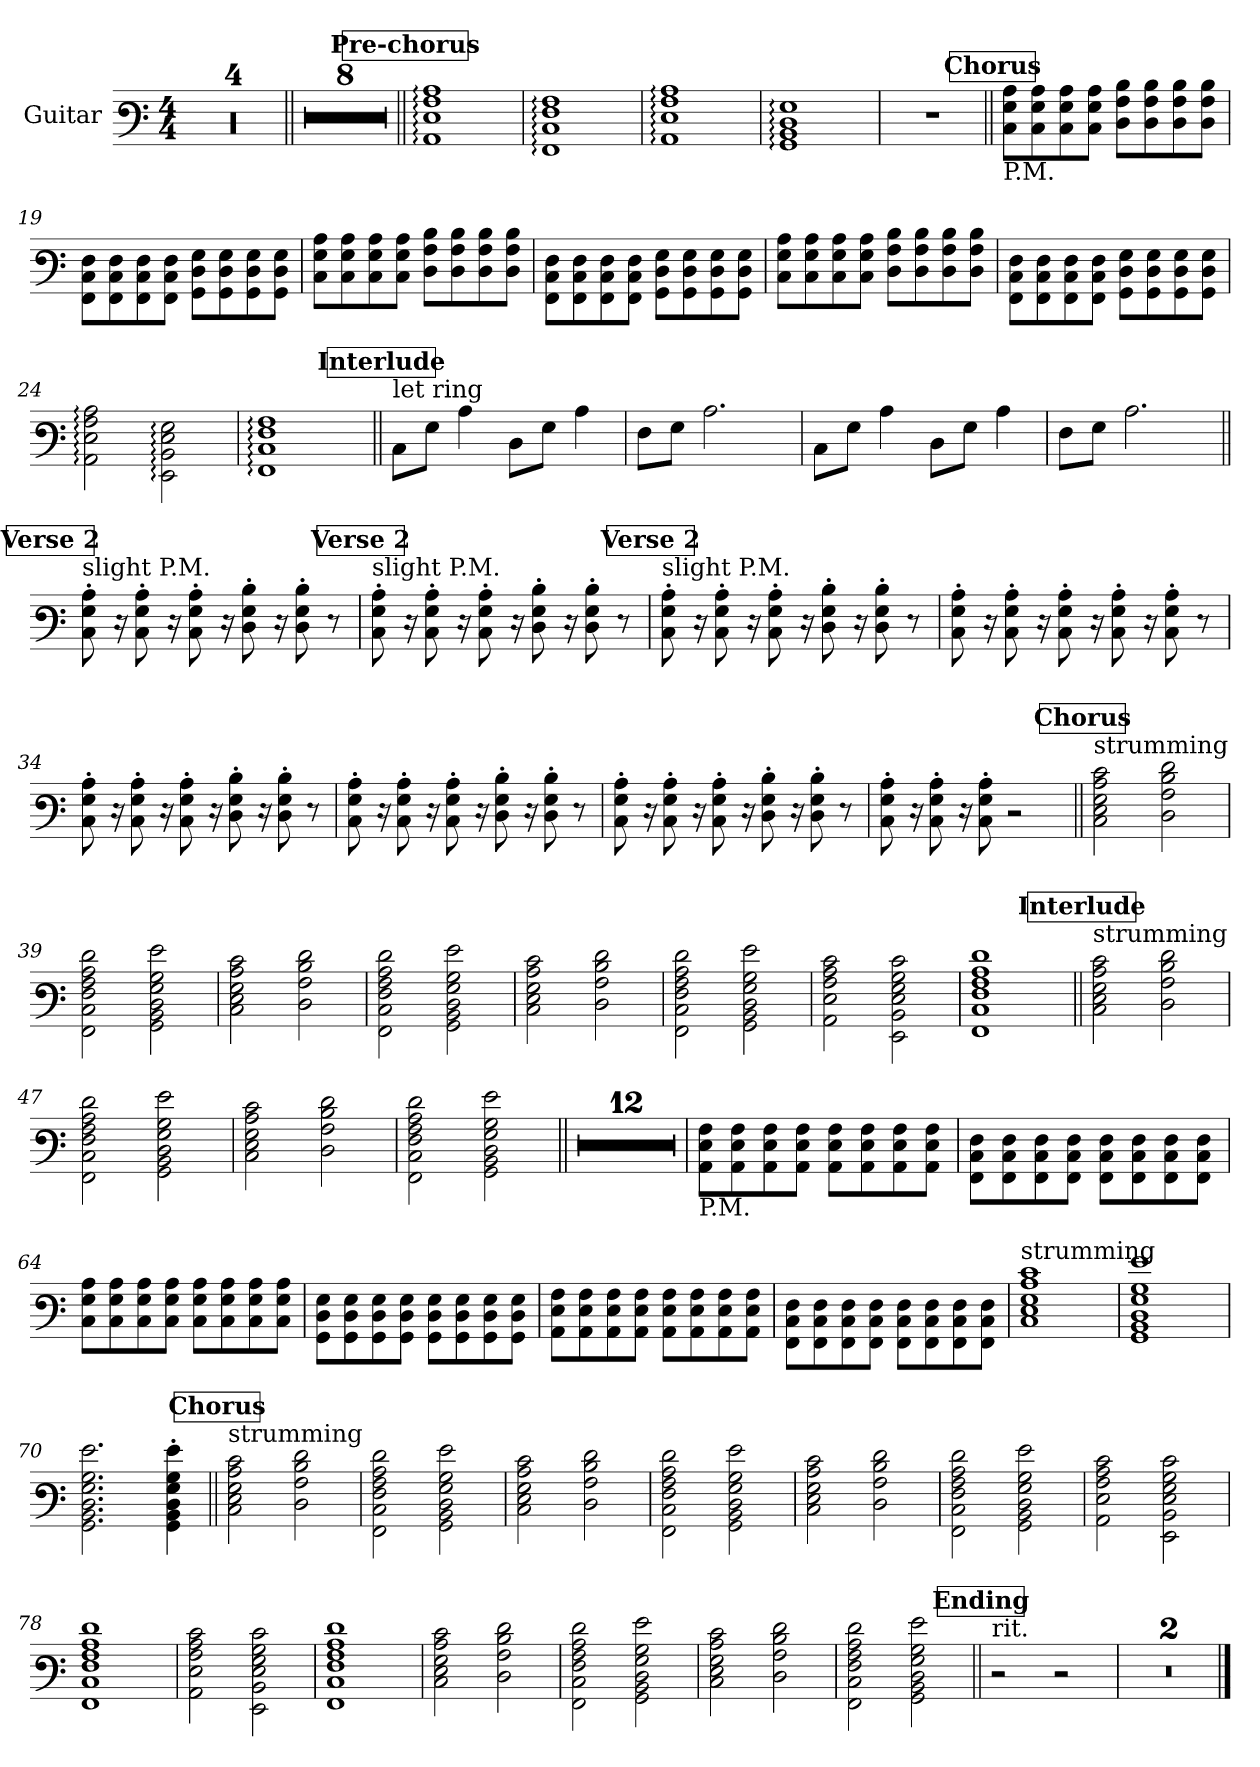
**kern
*part1
*staff1
*I"Guitar
*I'Guit.
*stria6
*
*k[]
*M4/4
=1
1r
=2
1r
=3
1r
=4
1r
=5||
1r
=6
1r
=7
1r
=8
1r
=9
1r
=10
1r
=11
1r
=12
1r
!!LO:REH:place=s1:a:B:fs=14:t=Pre-chorus
=13||
1AA: 1E: 1A: 1c:
=14
1FF: 1C: 1F: 1A:
=15
1AA: 1E: 1A: 1c:
=16
1GG: 1BB: 1D: 1G:
=17
1r
!!LO:REH:place=s1:a:B:fs=14:t=Chorus
=18||
!LO:TX:b:t=P.M.
8C\ 8G\ 8c\L
8C\ 8G\ 8c\
8C\ 8G\ 8c\
8C\ 8G\ 8c\J
8D\ 8A\ 8d\L
8D\ 8A\ 8d\
8D\ 8A\ 8d\
8D\ 8A\ 8d\J
=19
8FF\ 8C\ 8F\L
8FF\ 8C\ 8F\
8FF\ 8C\ 8F\
8FF\ 8C\ 8F\J
8GG\ 8D\ 8G\L
8GG\ 8D\ 8G\
8GG\ 8D\ 8G\
8GG\ 8D\ 8G\J
!!LO:LB:g=z
=20
8C\ 8G\ 8c\L
8C\ 8G\ 8c\
8C\ 8G\ 8c\
8C\ 8G\ 8c\J
8D\ 8A\ 8d\L
8D\ 8A\ 8d\
8D\ 8A\ 8d\
8D\ 8A\ 8d\J
=21
8FF\ 8C\ 8F\L
8FF\ 8C\ 8F\
8FF\ 8C\ 8F\
8FF\ 8C\ 8F\J
8GG\ 8D\ 8G\L
8GG\ 8D\ 8G\
8GG\ 8D\ 8G\
8GG\ 8D\ 8G\J
=22
8C\ 8G\ 8c\L
8C\ 8G\ 8c\
8C\ 8G\ 8c\
8C\ 8G\ 8c\J
8D\ 8A\ 8d\L
8D\ 8A\ 8d\
8D\ 8A\ 8d\
8D\ 8A\ 8d\J
=23
8FF\ 8C\ 8F\L
8FF\ 8C\ 8F\
8FF\ 8C\ 8F\
8FF\ 8C\ 8F\J
8GG\ 8D\ 8G\L
8GG\ 8D\ 8G\
8GG\ 8D\ 8G\
8GG\ 8D\ 8G\J
=24
2AA\: 2E\: 2A\: 2c\:
2EE\: 2BB\: 2E\: 2G\:
=25
1FF: 1C: 1F: 1A:
!!LO:REH:place=s1:a:B:fs=14:t=Interlude
=26||
!LO:TX:a:t=let ring
8C\L
8G\J
4c\
8D\L
8G\J
4c\
!!LO:LB:g=z
=27
8F\L
8G\J
2.c\
=28
8C\L
8G\J
4c\
8D\L
8G\J
4c\
=29
8F\L
8G\J
2.c\
!!LO:REH:place=s1:a:B:fs=14:t=Verse 2
=30||
!LO:TX:a:t=slight P.M.
8C\' 8G\' 8c\'
16r
8C\' 8G\' 8c\'
16r
8C\' 8G\' 8c\'
16r
8D\' 8G\' 8d\'
16r
8D\' 8G\' 8d\'
8r
!!LO:REH:place=s1:a:B:fs=14:t=Verse 2
=31
!LO:TX:a:t=slight P.M.
8C\' 8G\' 8c\'
16r
8C\' 8G\' 8c\'
16r
8C\' 8G\' 8c\'
16r
8D\' 8G\' 8d\'
16r
8D\' 8G\' 8d\'
8r
!!LO:REH:place=s1:a:B:fs=14:t=Verse 2
=32
!LO:TX:a:t=slight P.M.
8C\' 8G\' 8c\'
16r
8C\' 8G\' 8c\'
16r
8C\' 8G\' 8c\'
16r
8D\' 8G\' 8d\'
16r
8D\' 8G\' 8d\'
8r
=33
8C\' 8G\' 8c\'
16r
8C\' 8G\' 8c\'
16r
8C\' 8G\' 8c\'
16r
8C\' 8G\' 8c\'
16r
8C\' 8G\' 8c\'
8r
!!LO:LB:g=z
=34
8C\' 8G\' 8c\'
16r
8C\' 8G\' 8c\'
16r
8C\' 8G\' 8c\'
16r
8D\' 8G\' 8d\'
16r
8D\' 8G\' 8d\'
8r
=35
8C\' 8G\' 8c\'
16r
8C\' 8G\' 8c\'
16r
8C\' 8G\' 8c\'
16r
8D\' 8G\' 8d\'
16r
8D\' 8G\' 8d\'
8r
=36
8C\' 8G\' 8c\'
16r
8C\' 8G\' 8c\'
16r
8C\' 8G\' 8c\'
16r
8D\' 8G\' 8d\'
16r
8D\' 8G\' 8d\'
8r
=37
8C\' 8G\' 8c\'
16r
8C\' 8G\' 8c\'
16r
8C\' 8G\' 8c\'
2r
!!LO:REH:place=s1:a:B:fs=14:t=Chorus
=38||
!LO:TX:a:t=strumming
2C\ 2E\ 2G\ 2c\ 2e\
2D\ 2A\ 2d\ 2f\
=39
2FF\ 2C\ 2F\ 2A\ 2c\ 2f\
2GG\ 2BB\ 2D\ 2G\ 2B\ 2g\
=40
2C\ 2E\ 2G\ 2c\ 2e\
2D\ 2A\ 2d\ 2f\
=41
2FF\ 2C\ 2F\ 2A\ 2c\ 2f\
2GG\ 2BB\ 2D\ 2G\ 2B\ 2g\
=42
2C\ 2E\ 2G\ 2c\ 2e\
2D\ 2A\ 2d\ 2f\
!!LO:LB:g=z
=43
2FF\ 2C\ 2F\ 2A\ 2c\ 2f\
2GG\ 2BB\ 2D\ 2G\ 2B\ 2g\
=44
2AA\ 2E\ 2A\ 2c\ 2e\
2EE\ 2BB\ 2E\ 2G\ 2B\ 2e\
=45
1FF 1C 1F 1A 1c 1f
!!LO:REH:place=s1:a:B:fs=14:t=Interlude
=46||
!LO:TX:a:t=strumming
2C\ 2E\ 2G\ 2c\ 2e\
2D\ 2A\ 2d\ 2f\
=47
2FF\ 2C\ 2F\ 2A\ 2c\ 2f\
2GG\ 2BB\ 2D\ 2G\ 2B\ 2g\
=48
2C\ 2E\ 2G\ 2c\ 2e\
2D\ 2A\ 2d\ 2f\
=49
2FF\ 2C\ 2F\ 2A\ 2c\ 2f\
2GG\ 2BB\ 2D\ 2G\ 2B\ 2g\
=50||
1r
=51
1r
=52
1r
=53
1r
=54
1r
=55
1r
=56
1r
=57
1r
=58
1r
=59
1r
=60
1r
=61
1r
=62
!LO:TX:b:t=P.M.
8AA\ 8E\ 8A\L
8AA\ 8E\ 8A\
8AA\ 8E\ 8A\
8AA\ 8E\ 8A\J
8AA\ 8E\ 8A\L
8AA\ 8E\ 8A\
8AA\ 8E\ 8A\
8AA\ 8E\ 8A\J
!!LO:LB:g=z
=63
8FF\ 8C\ 8F\L
8FF\ 8C\ 8F\
8FF\ 8C\ 8F\
8FF\ 8C\ 8F\J
8FF\ 8C\ 8F\L
8FF\ 8C\ 8F\
8FF\ 8C\ 8F\
8FF\ 8C\ 8F\J
=64
8C\ 8G\ 8c\L
8C\ 8G\ 8c\
8C\ 8G\ 8c\
8C\ 8G\ 8c\J
8C\ 8G\ 8c\L
8C\ 8G\ 8c\
8C\ 8G\ 8c\
8C\ 8G\ 8c\J
=65
8GG\ 8D\ 8G\L
8GG\ 8D\ 8G\
8GG\ 8D\ 8G\
8GG\ 8D\ 8G\J
8GG\ 8D\ 8G\L
8GG\ 8D\ 8G\
8GG\ 8D\ 8G\
8GG\ 8D\ 8G\J
=66
8AA\ 8E\ 8A\L
8AA\ 8E\ 8A\
8AA\ 8E\ 8A\
8AA\ 8E\ 8A\J
8AA\ 8E\ 8A\L
8AA\ 8E\ 8A\
8AA\ 8E\ 8A\
8AA\ 8E\ 8A\J
=67
8FF\ 8C\ 8F\L
8FF\ 8C\ 8F\
8FF\ 8C\ 8F\
8FF\ 8C\ 8F\J
8FF\ 8C\ 8F\L
8FF\ 8C\ 8F\
8FF\ 8C\ 8F\
8FF\ 8C\ 8F\J
=68
!LO:TX:a:t=strumming
1C 1E 1G 1c 1e
=69
1GG 1BB 1D 1G 1B 1g
!!LO:PB:g=z
=70
2.GG\ 2.BB\ 2.D\ 2.G\ 2.B\ 2.g\
4GG\' 4BB\' 4D\' 4G\' 4B\' 4g\'
!!LO:REH:place=s1:a:B:fs=14:t=Chorus
=71||
!LO:TX:a:t=strumming
2C\ 2E\ 2G\ 2c\ 2e\
2D\ 2A\ 2d\ 2f\
=72
2FF\ 2C\ 2F\ 2A\ 2c\ 2f\
2GG\ 2BB\ 2D\ 2G\ 2B\ 2g\
=73
2C\ 2E\ 2G\ 2c\ 2e\
2D\ 2A\ 2d\ 2f\
=74
2FF\ 2C\ 2F\ 2A\ 2c\ 2f\
2GG\ 2BB\ 2D\ 2G\ 2B\ 2g\
=75
2C\ 2E\ 2G\ 2c\ 2e\
2D\ 2A\ 2d\ 2f\
=76
2FF\ 2C\ 2F\ 2A\ 2c\ 2f\
2GG\ 2BB\ 2D\ 2G\ 2B\ 2g\
=77
2AA\ 2E\ 2A\ 2c\ 2e\
2EE\ 2BB\ 2E\ 2G\ 2B\ 2e\
=78
1FF 1C 1F 1A 1c 1f
=79
2AA\ 2E\ 2A\ 2c\ 2e\
2EE\ 2BB\ 2E\ 2G\ 2B\ 2e\
=80
1FF 1C 1F 1A 1c 1f
=81
2C\ 2E\ 2G\ 2c\ 2e\
2D\ 2A\ 2d\ 2f\
=82
2FF\ 2C\ 2F\ 2A\ 2c\ 2f\
2GG\ 2BB\ 2D\ 2G\ 2B\ 2g\
!!LO:LB:g=z
=83
2C\ 2E\ 2G\ 2c\ 2e\
2D\ 2A\ 2d\ 2f\
=84
2FF\ 2C\ 2F\ 2A\ 2c\ 2f\
2GG\ 2BB\ 2D\ 2G\ 2B\ 2g\
!!LO:REH:place=s1:a:B:fs=14:t=Ending
=85||
!LO:TX:a:t=rit.
2r
2r
=86
1r
=87
1r;<
==
*-
